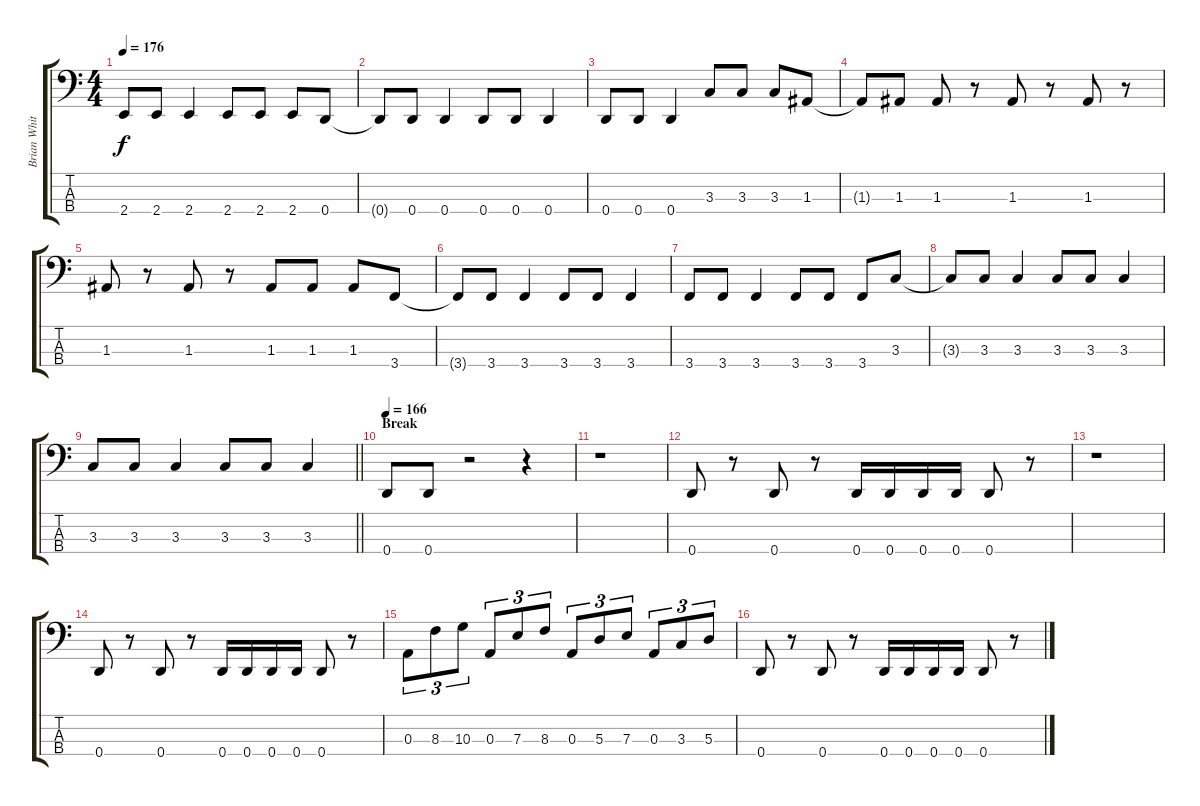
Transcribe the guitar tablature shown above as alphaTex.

\track ("Brian White" "Brian Whit") {instrument electricbasspick}
\staff {score tabs}
\tuning (G2 D2 A1 D1) {hide}
\ts (4 4)
\tempo 176
\clef f4
\ks c
2.4.8{dy f} 2.4.8 2.4.4 2.4.8 2.4.8 2.4.8 0.4.8 |
0.4{t}.8 0.4.8 0.4.4 0.4.8 0.4.8 0.4.4 |
0.4.8 0.4.8 0.4.4 3.3.8 3.3.8 3.3.8 1.3.8 |
1.3{t}.8 1.3.8 1.3.8 r.8 1.3.8 r.8 1.3.8 r.8 |
1.3.8 r.8 1.3.8 r.8 1.3.8 1.3.8 1.3.8 3.4.8 |
3.4{t}.8 3.4.8 3.4.4 3.4.8 3.4.8 3.4.4 |
3.4.8 3.4.8 3.4.4 3.4.8 3.4.8 3.4.8 3.3.8 |
3.3{t}.8 3.3.8 3.3.4 3.3.8 3.3.8 3.3.4 |
\barLineRight lightlight
3.3.8 3.3.8 3.3.4 3.3.8 3.3.8 3.3.4 |
\section ("" "Break")
\tempo 166
0.4.8 0.4.8 r.2 r.4 |
r.1 |
0.4.8 r.8 0.4.8 r.8 0.4.16 0.4.16 0.4.16 0.4.16 0.4.8 r.8 |
r.1 |
0.4.8 r.8 0.4.8 r.8 0.4.16 0.4.16 0.4.16 0.4.16 0.4.8 r.8 |
0.3.8{tu (3 2)} 8.3.8{tu (3 2)} 10.3.8{tu (3 2)} 0.3.8{tu (3 2)} 7.3.8{tu (3 2)} 8.3.8{tu (3 2)} 0.3.8{tu (3 2)} 5.3.8{tu (3 2)} 7.3.8{tu (3 2)} 0.3.8{tu (3 2)} 3.3.8{tu (3 2)} 5.3.8{tu (3 2)} |
0.4.8 r.8 0.4.8 r.8 0.4.16 0.4.16 0.4.16 0.4.16 0.4.8 r.8
